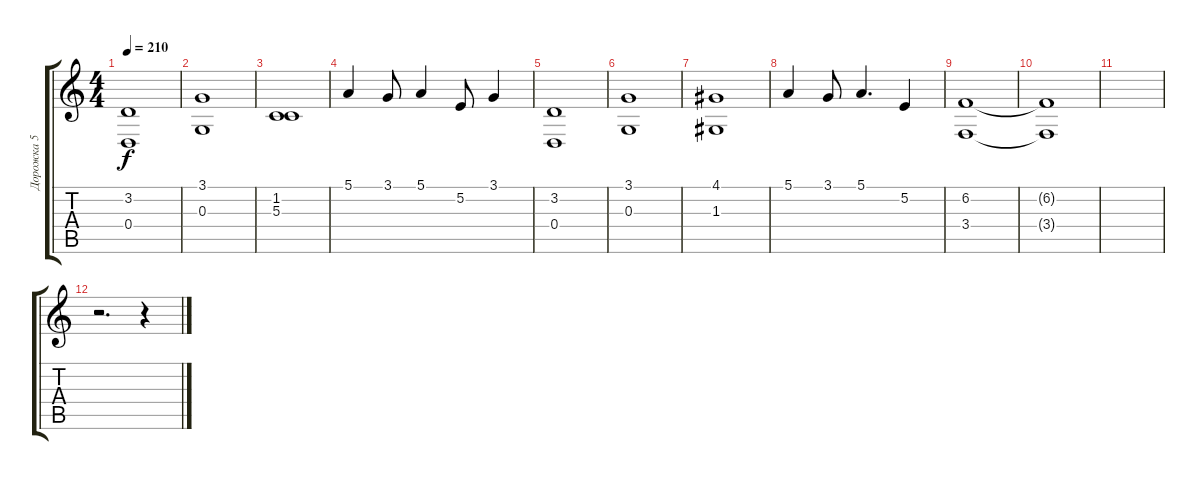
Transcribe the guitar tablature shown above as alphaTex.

\track ("Дорожка 5" "Дорожка 5") {instrument stringensemble1}
\staff {score tabs}
\tuning (E4 B3 G3 D3 A2 E2) {hide}
\ts (4 4)
\tempo 210
\clef g2
\ks c
(3.2 0.4).1{dy f} |
(3.1 0.3).1 |
(1.2 5.3).1 |
5.1.4 3.1.8 5.1.4 5.2.8 3.1.4 |
(3.2 0.4).1 |
(3.1 0.3).1 |
(4.1 1.3).1 |
5.1.4 3.1.8 5.1.4{d} 5.2.4 |
(6.2 3.4).1 |
(6.2{t} 3.4{t}).1 |
|
r.2{d} r.4
